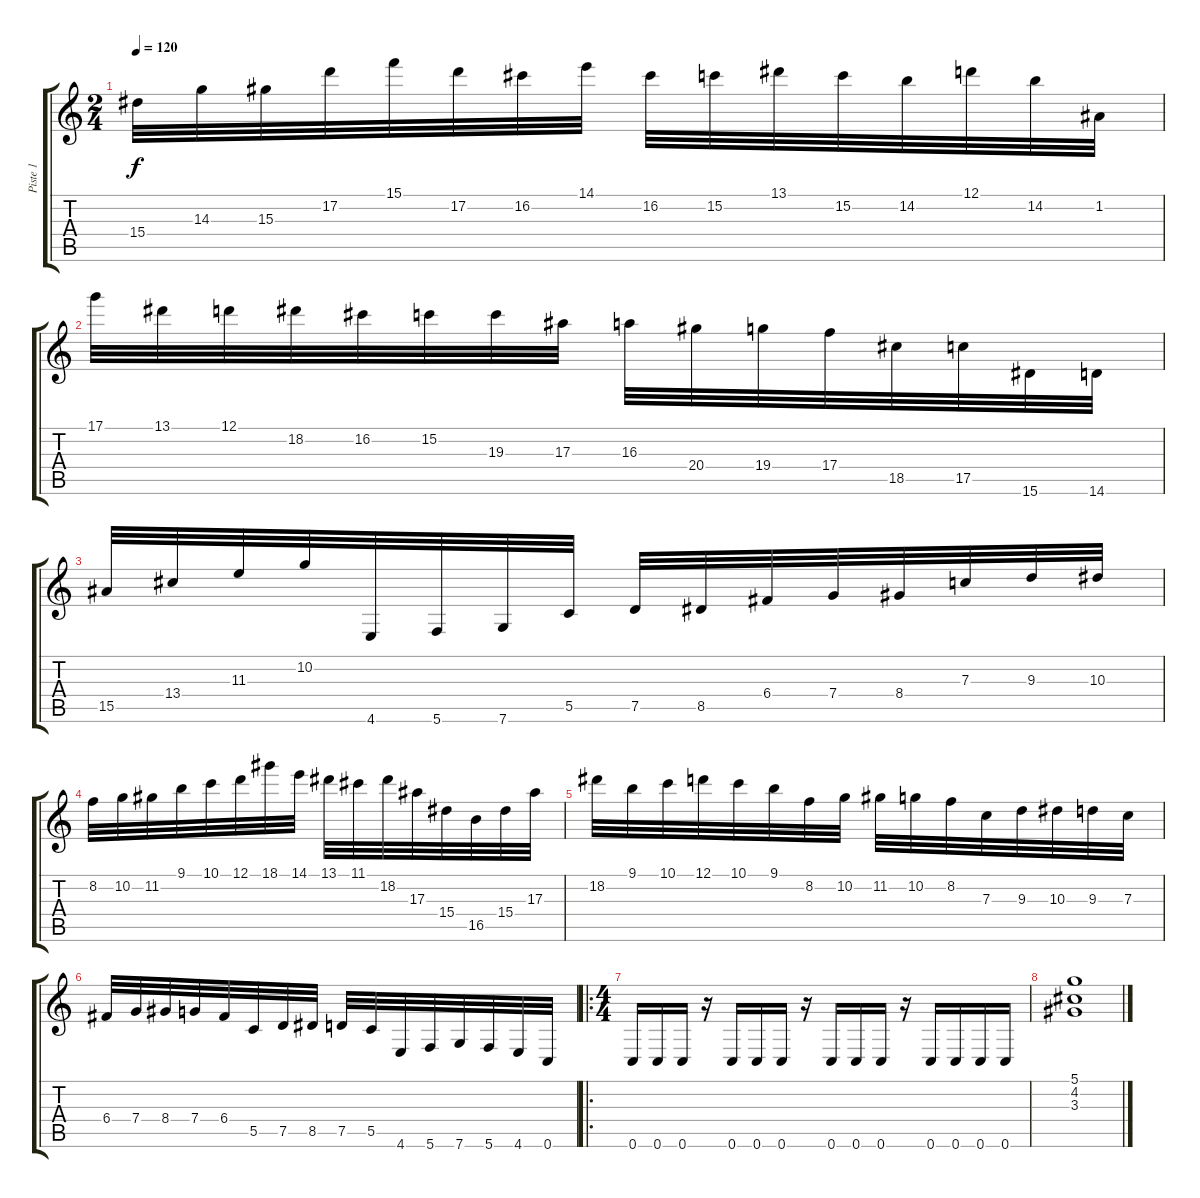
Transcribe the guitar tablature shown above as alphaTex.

\track ("Piste 1" "Piste 1") {instrument distortionguitar}
\staff {score tabs}
\tuning (D4 A3 F3 C3 G2 C2) {hide}
\ts (2 4)
\tempo 120
\clef g2
\ks c
15.4.32{dy f} 14.3.32 15.3.32 17.2.32 15.1.32 17.2.32 16.2.32 14.1.32 16.2.32 15.2.32 13.1.32 15.2.32 14.2.32 12.1.32 14.2.32 1.2.32 |
17.1.32 13.1.32 12.1.32 18.2.32 16.2.32 15.2.32 19.3.32 17.3.32 16.3.32 20.4.32 19.4.32 17.4.32 18.5.32 17.5.32 15.6.32 14.6.32 |
15.5.32 13.4.32 11.3.32 10.2.32 4.6.32 5.6.32 7.6.32 5.5.32 7.5.32 8.5.32 6.4.32 7.4.32 8.4.32 7.3.32 9.3.32 10.3.32 |
8.2.32 10.2.32 11.2.32 9.1.32 10.1.32 12.1.32 18.1.32 14.1.32 13.1.32 11.1.32 18.2.32 17.3.32 15.4.32 16.5.32 15.4.32 17.3.32 |
18.2.32 9.1.32 10.1.32 12.1.32 10.1.32 9.1.32 8.2.32 10.2.32 11.2.32 10.2.32 8.2.32 7.3.32 9.3.32 10.3.32 9.3.32 7.3.32 |
6.4.32 7.4.32 8.4.32 7.4.32 6.4.32 5.5.32 7.5.32 8.5.32 7.5.32 5.5.32 4.6.32 5.6.32 7.6.32 5.6.32 4.6.32 0.6.32 |
\ro
\ts (4 4)
0.6.16{balance 0} 0.6.16 0.6.16 r.16 0.6.16 0.6.16 0.6.16 r.16 0.6.16 0.6.16 0.6.16 r.16 0.6.16 0.6.16 0.6.16 0.6.16 |
(5.1 4.2 3.3).1
